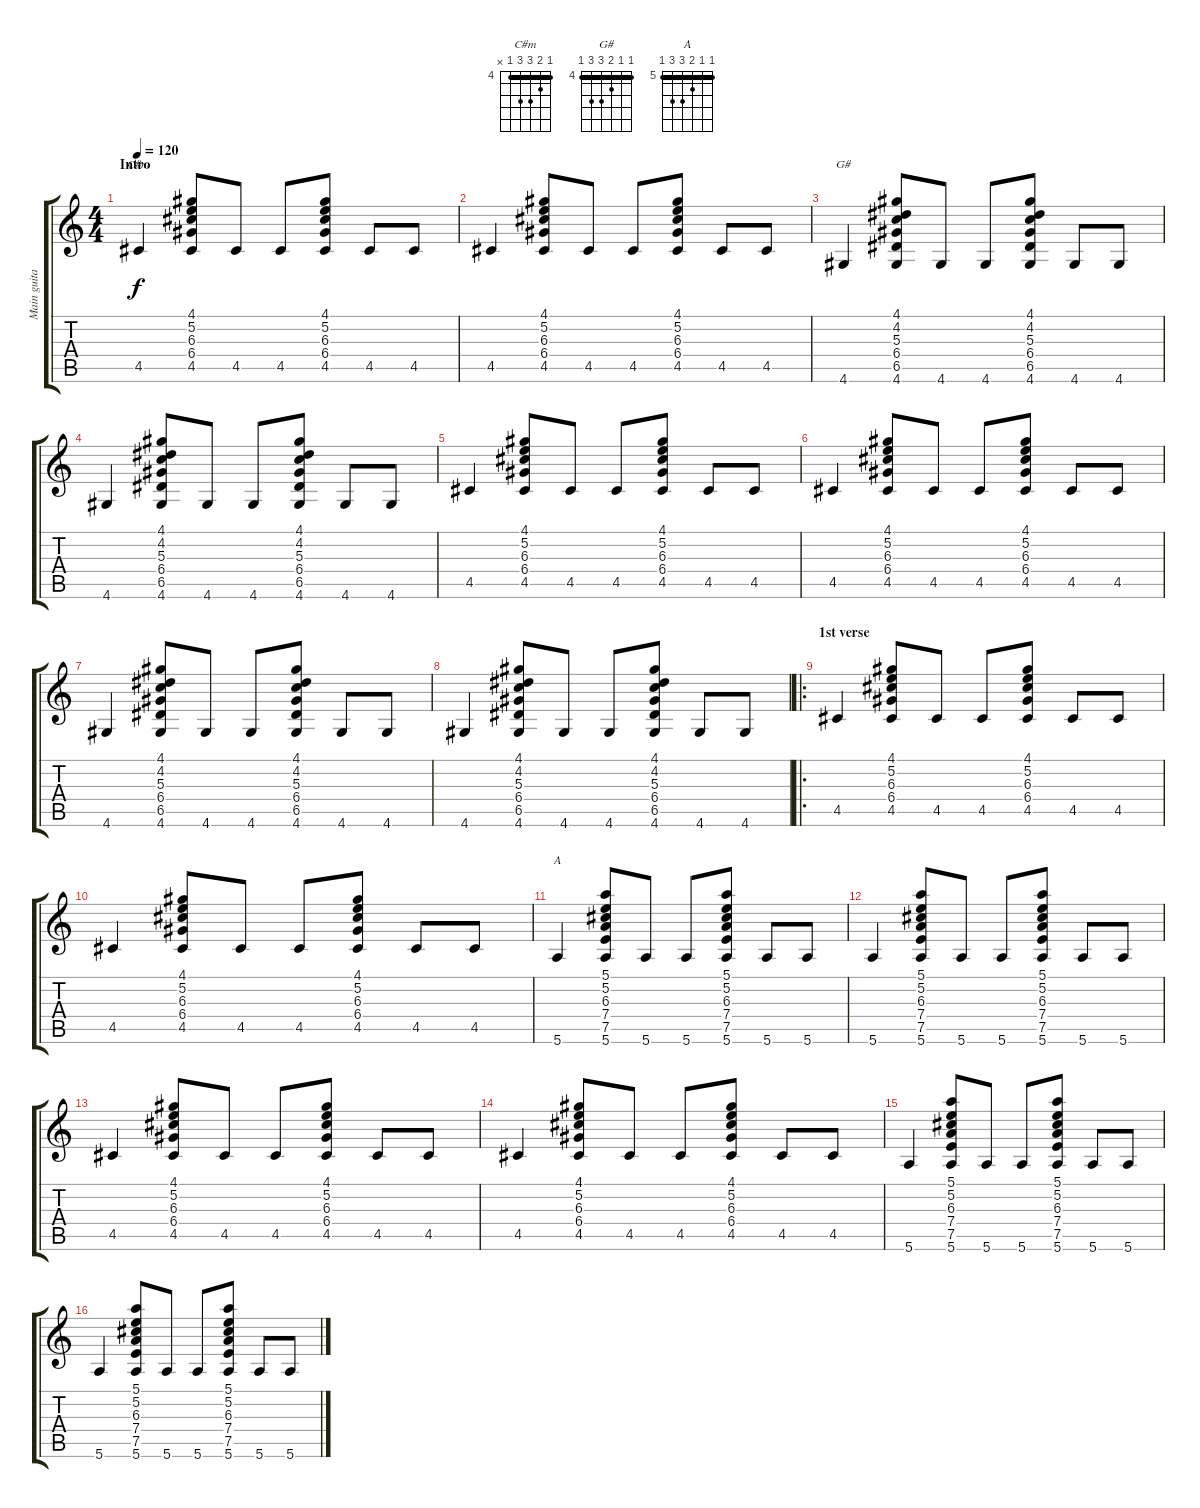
\track ("Main guitar" "Main guita") {instrument acousticguitarsteel}
\staff {score tabs}
\tuning (E4 B3 G3 D3 A2 E2) {hide}
\chord ("C#m" 4 5 6 6 4 x) {firstfret 4 barre 4}
\chord ("G#" 4 4 5 6 6 4) {firstfret 4 barre 4}
\chord ("A" 5 5 6 7 7 5) {firstfret 5 barre 5}
\ts (4 4)
\section ("" "Intro")
\tempo 120
\clef g2
\ks c
4.5.4{ch "C#m" dy f instrument acousticguitarsteel} (4.1 5.2 6.3 6.4 4.5).8 4.5.8 4.5.8 (4.1 5.2 6.3 6.4 4.5).8 4.5.8 4.5.8 |
4.5.4 (4.1 5.2 6.3 6.4 4.5).8 4.5.8 4.5.8 (4.1 5.2 6.3 6.4 4.5).8 4.5.8 4.5.8 |
4.6.4{ch "G#"} (4.1 4.2 5.3 6.4 6.5 4.6).8 4.6.8 4.6.8 (4.1 4.2 5.3 6.4 6.5 4.6).8 4.6.8 4.6.8 |
4.6.4 (4.1 4.2 5.3 6.4 6.5 4.6).8 4.6.8 4.6.8 (4.1 4.2 5.3 6.4 6.5 4.6).8 4.6.8 4.6.8 |
4.5.4 (4.1 5.2 6.3 6.4 4.5).8 4.5.8 4.5.8 (4.1 5.2 6.3 6.4 4.5).8 4.5.8 4.5.8 |
4.5.4 (4.1 5.2 6.3 6.4 4.5).8 4.5.8 4.5.8 (4.1 5.2 6.3 6.4 4.5).8 4.5.8 4.5.8 |
4.6.4 (4.1 4.2 5.3 6.4 6.5 4.6).8 4.6.8 4.6.8 (4.1 4.2 5.3 6.4 6.5 4.6).8 4.6.8 4.6.8 |
4.6.4 (4.1 4.2 5.3 6.4 6.5 4.6).8 4.6.8 4.6.8 (4.1 4.2 5.3 6.4 6.5 4.6).8 4.6.8 4.6.8 |
\ro
\section ("" "1st verse")
4.5.4 (4.1 5.2 6.3 6.4 4.5).8 4.5.8 4.5.8 (4.1 5.2 6.3 6.4 4.5).8 4.5.8 4.5.8 |
4.5.4 (4.1 5.2 6.3 6.4 4.5).8 4.5.8 4.5.8 (4.1 5.2 6.3 6.4 4.5).8 4.5.8 4.5.8 |
5.6.4{ch "A"} (5.1 5.2 6.3 7.4 7.5 5.6).8 5.6.8 5.6.8 (5.1 5.2 6.3 7.4 7.5 5.6).8 5.6.8 5.6.8 |
5.6.4 (5.1 5.2 6.3 7.4 7.5 5.6).8 5.6.8 5.6.8 (5.1 5.2 6.3 7.4 7.5 5.6).8 5.6.8 5.6.8 |
4.5.4 (4.1 5.2 6.3 6.4 4.5).8 4.5.8 4.5.8 (4.1 5.2 6.3 6.4 4.5).8 4.5.8 4.5.8 |
4.5.4 (4.1 5.2 6.3 6.4 4.5).8 4.5.8 4.5.8 (4.1 5.2 6.3 6.4 4.5).8 4.5.8 4.5.8 |
5.6.4 (5.1 5.2 6.3 7.4 7.5 5.6).8 5.6.8 5.6.8 (5.1 5.2 6.3 7.4 7.5 5.6).8 5.6.8 5.6.8 |
5.6.4 (5.1 5.2 6.3 7.4 7.5 5.6).8 5.6.8 5.6.8 (5.1 5.2 6.3 7.4 7.5 5.6).8 5.6.8 5.6.8
